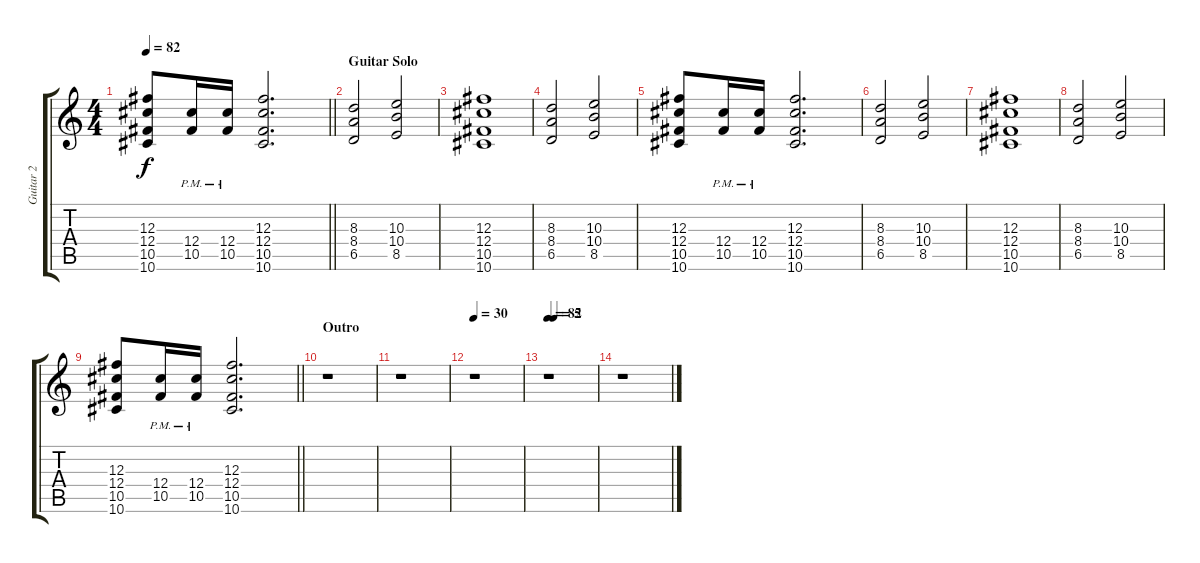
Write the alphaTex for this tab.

\track ("Guitar 2" "Guitar 2") {instrument overdrivenguitar}
\staff {score tabs}
\tuning (Eb4 Bb3 Gb3 Db3 Ab2 Eb2) {hide}
\ts (4 4)
\tempo 82
\clef g2
\barLineRight lightlight
\ks c
(12.3 12.4 10.5 10.6).8{dy f} (12.4{pm} 10.5{pm}).16 (12.4{pm} 10.5{pm}).16 (12.3 12.4 10.5 10.6).2{d} |
\section ("" "Guitar Solo")
(8.3 8.4 6.5).2 (10.3 10.4 8.5).2 |
(12.3 12.4 10.5 10.6).1 |
(8.3 8.4 6.5).2 (10.3 10.4 8.5).2 |
(12.3 12.4 10.5 10.6).8 (12.4{pm} 10.5{pm}).16 (12.4{pm} 10.5{pm}).16 (12.3 12.4 10.5 10.6).2{d} |
(8.3 8.4 6.5).2 (10.3 10.4 8.5).2 |
(12.3 12.4 10.5 10.6).1 |
(8.3 8.4 6.5).2 (10.3 10.4 8.5).2 |
\barLineRight lightlight
(12.3 12.4 10.5 10.6).8 (12.4{pm} 10.5{pm}).16 (12.4{pm} 10.5{pm}).16 (12.3 12.4 10.5 10.6).2{d} |
\section ("" "Outro")
r.1 |
r.1 |
\tempo 30
r.1 |
\tempo 82
\tempo (5 0.125)
r.1 |
r.1
